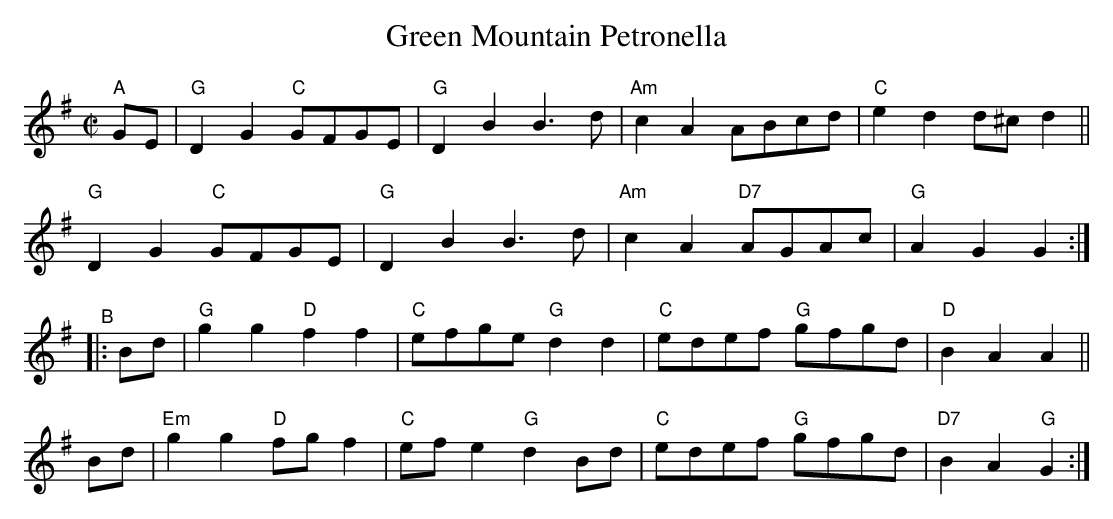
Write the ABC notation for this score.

X:1
T: Green Mountain Petronella
M: C|
L: 1/8
K: G
"^A"GE |\
"G"D2G2 "C"GFGE | "G"D2B2 B3d | "Am"c2A2     ABcd | "C"e2d2 d^cd2 ||
"G"D2G2 "C"GFGE | "G"D2B2 B3d | "Am"c2A2 "D7"AGAc | "G"A2G2 G2 :|
"^B"|:\
Bd | "G"g2g2 "D"f2f2 | "C"efge "G"d2d2 | "C"edef "G"gfgd | "D"B2A2 A2 ||
Bd |"Em"g2g2 "D"fgf2 | "C"efe2 "G"d2Bd | "C"edef "G"gfgd |"D7"B2A2 "G"G2 :|
